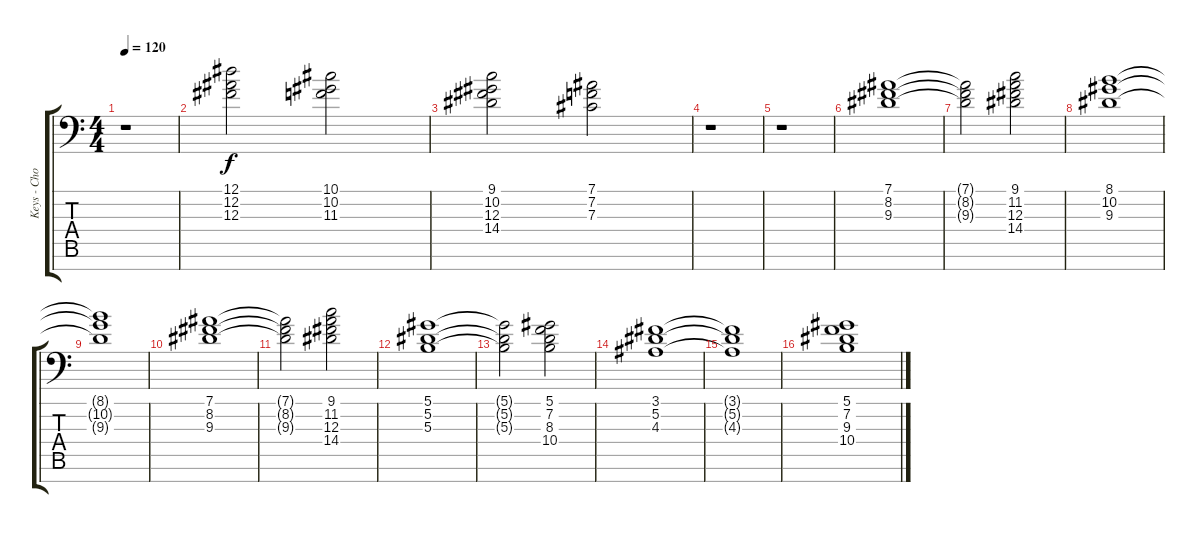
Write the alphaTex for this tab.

\track ("Keys - Chord I" "Keys - Cho") {instrument synthstrings1}
\staff {score tabs}
\tuning (Eb4 Bb3 Gb3 Db3 Ab2 Eb2 Bb1) {hide}
\ts (4 4)
\tempo 120
\clef f4
\ks c
r.1{dy f} |
(12.1 12.2 12.3).2{instrument stringensemble2} (10.1 10.2 11.3).2 |
(9.1 10.2 12.3 14.4).2{instrument stringensemble2} (7.1 7.2 7.3).2 |
r.1 |
r.1 |
(7.1 8.2 9.3).1{volume 11 instrument pad4choir} |
(7.1{t} 8.2{t} 9.3{t}).2 (9.1 11.2 12.3 14.4).2{volume 11} |
(8.1 10.2 9.3).1{instrument pad4choir} |
(8.1{t} 10.2{t} 9.3{t}).1 |
(7.1 8.2 9.3).1{instrument pad4choir} |
(7.1{t} 8.2{t} 9.3{t}).2 (9.1 11.2 12.3 14.4).2{instrument pad4choir} |
(5.1 5.2 5.3).1{instrument pad4choir} |
(5.1{t} 5.2{t} 5.3{t}).2 (5.1 7.2 8.3 10.4).2{instrument pad4choir} |
(3.1 5.2 4.3).1{instrument pad4choir} |
(3.1{t} 5.2{t} 4.3{t}).1 |
(5.1 7.2 9.3 10.4).1{instrument pad4choir}
